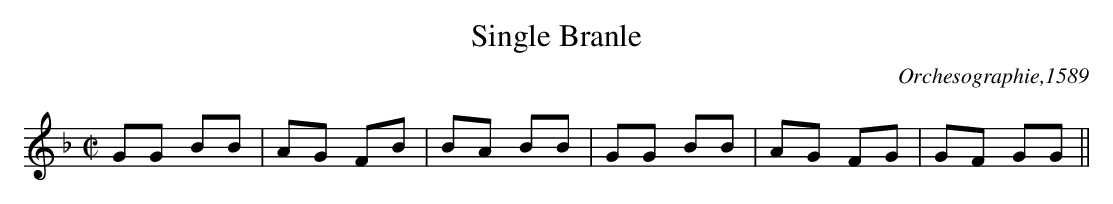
X:1
T:Single Branle
C:Orchesographie,1589
M:C|
K:G dorian
GG BB | AG FB | BA BB |GG BB | AG FG | GF GG ||
